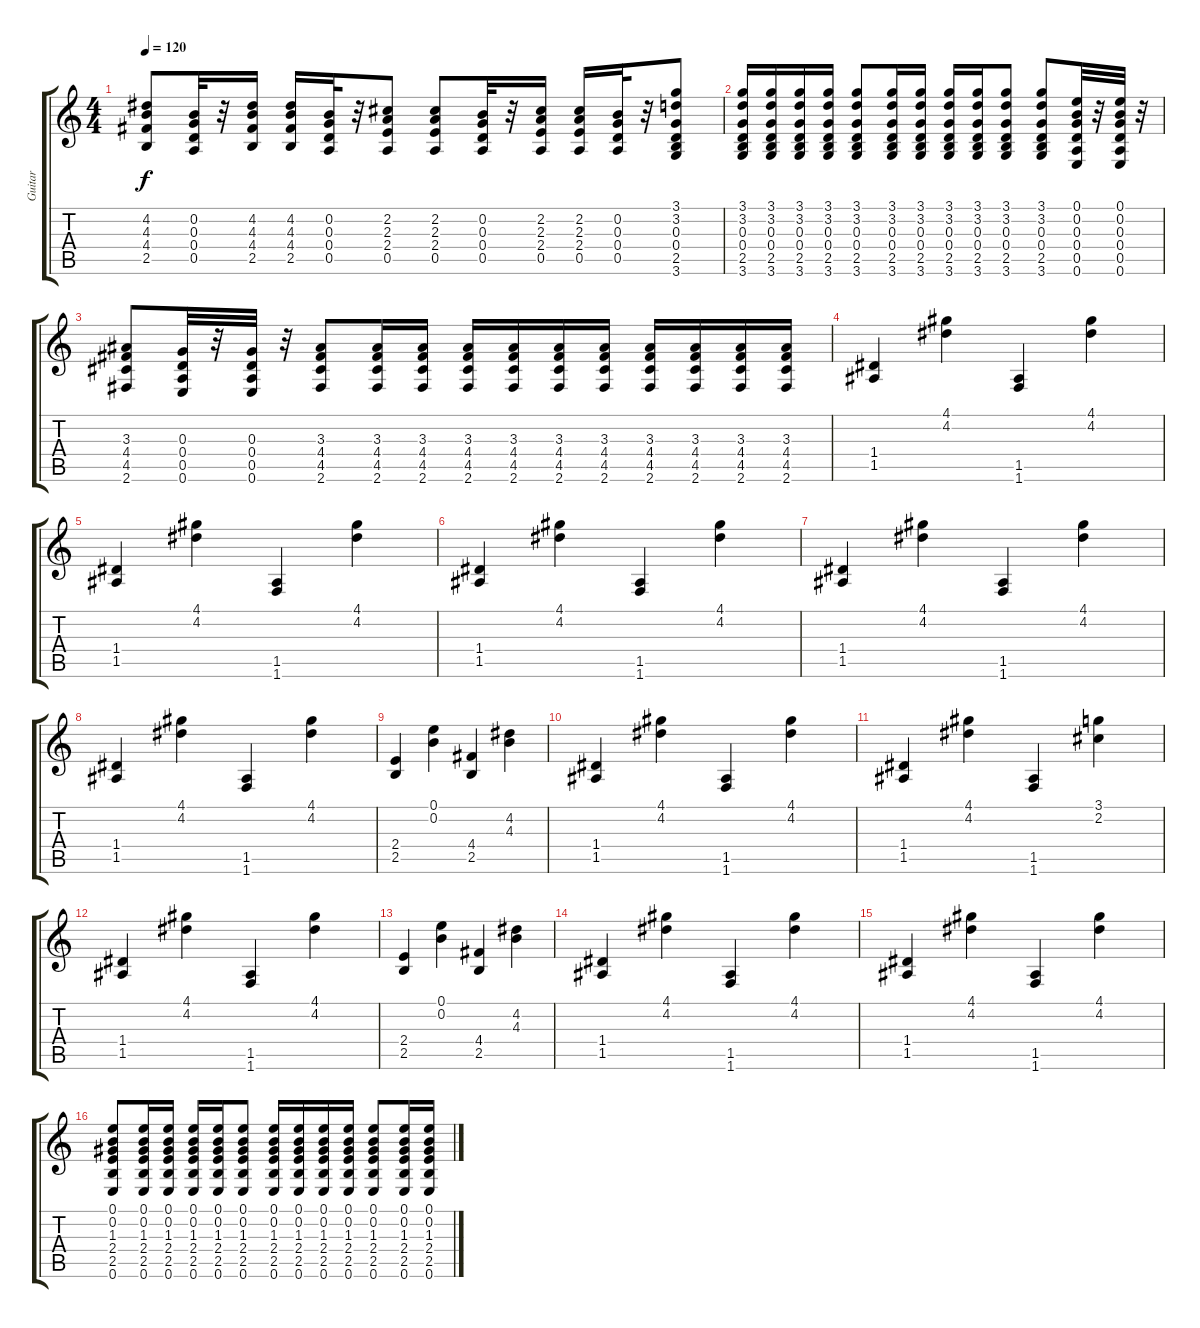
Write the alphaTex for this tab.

\track ("Guitar" "Guitar") {instrument acousticguitarnylon}
\staff {score tabs}
\tuning (E4 B3 G3 D3 A2 E2) {hide}
\ts (4 4)
\tempo 120
\clef g2
\ks c
(4.2 4.3 4.4 2.5).8{dy f} (0.2 0.3 0.4 0.5).32 r.32 (4.2 4.3 4.4 2.5).16 (4.2 4.3 4.4 2.5).16 (0.2 0.3 0.4 0.5).32 r.32 (2.2 2.3 2.4 0.5).8 (2.2 2.3 2.4 0.5).8 (0.2 0.3 0.4 0.5).32 r.32 (2.2 2.3 2.4 0.5).16 (2.2 2.3 2.4 0.5).16 (0.2 0.3 0.4 0.5).32 r.32 (3.1 3.2 0.3 0.4 2.5 3.6).8 |
(3.1 3.2 0.3 0.4 2.5 3.6).16 (3.1 3.2 0.3 0.4 2.5 3.6).16 (3.1 3.2 0.3 0.4 2.5 3.6).16 (3.1 3.2 0.3 0.4 2.5 3.6).16 (3.1 3.2 0.3 0.4 2.5 3.6).8 (3.1 3.2 0.3 0.4 2.5 3.6).16 (3.1 3.2 0.3 0.4 2.5 3.6).16 (3.1 3.2 0.3 0.4 2.5 3.6).16 (3.1 3.2 0.3 0.4 2.5 3.6).16 (3.1 3.2 0.3 0.4 2.5 3.6).8 (3.1 3.2 0.3 0.4 2.5 3.6).8 (0.1 0.2 0.3 0.4 0.5 0.6).32 r.32 (0.1 0.2 0.3 0.4 0.5 0.6).32 r.32 |
(3.3 4.4 4.5 2.6).8 (0.3 0.4 0.5 0.6).32 r.32 (0.3 0.4 0.5 0.6).32 r.32 (3.3 4.4 4.5 2.6).8 (3.3 4.4 4.5 2.6).16 (3.3 4.4 4.5 2.6).16 (3.3 4.4 4.5 2.6).16 (3.3 4.4 4.5 2.6).16 (3.3 4.4 4.5 2.6).16 (3.3 4.4 4.5 2.6).16 (3.3 4.4 4.5 2.6).16 (3.3 4.4 4.5 2.6).16 (3.3 4.4 4.5 2.6).16 (3.3 4.4 4.5 2.6).16 |
(1.4 1.5).4 (4.1 4.2).4 (1.5 1.6).4 (4.1 4.2).4 |
(1.4 1.5).4 (4.1 4.2).4 (1.5 1.6).4 (4.1 4.2).4 |
(1.4 1.5).4 (4.1 4.2).4 (1.5 1.6).4 (4.1 4.2).4 |
(1.4 1.5).4 (4.1 4.2).4 (1.5 1.6).4 (4.1 4.2).4 |
(1.4 1.5).4 (4.1 4.2).4 (1.5 1.6).4 (4.1 4.2).4 |
(2.4 2.5).4 (0.1 0.2).4 (4.4 2.5).4 (4.2 4.3).4 |
(1.4 1.5).4 (4.1 4.2).4 (1.5 1.6).4 (4.1 4.2).4 |
(1.4 1.5).4 (4.1 4.2).4 (1.5 1.6).4 (3.1 2.2).4 |
(1.4 1.5).4 (4.1 4.2).4 (1.5 1.6).4 (4.1 4.2).4 |
(2.4 2.5).4 (0.1 0.2).4 (4.4 2.5).4 (4.2 4.3).4 |
(1.4 1.5).4 (4.1 4.2).4 (1.5 1.6).4 (4.1 4.2).4 |
(1.4 1.5).4 (4.1 4.2).4 (1.5 1.6).4 (4.1 4.2).4 |
(0.1 0.2 1.3 2.4 2.5 0.6).8 (0.1 0.2 1.3 2.4 2.5 0.6).16 (0.1 0.2 1.3 2.4 2.5 0.6).16 (0.1 0.2 1.3 2.4 2.5 0.6).16 (0.1 0.2 1.3 2.4 2.5 0.6).16 (0.1 0.2 1.3 2.4 2.5 0.6).8 (0.1 0.2 1.3 2.4 2.5 0.6).16 (0.1 0.2 1.3 2.4 2.5 0.6).16 (0.1 0.2 1.3 2.4 2.5 0.6).16 (0.1 0.2 1.3 2.4 2.5 0.6).16 (0.1 0.2 1.3 2.4 2.5 0.6).8 (0.1 0.2 1.3 2.4 2.5 0.6).16 (0.1 0.2 1.3 2.4 2.5 0.6).16
